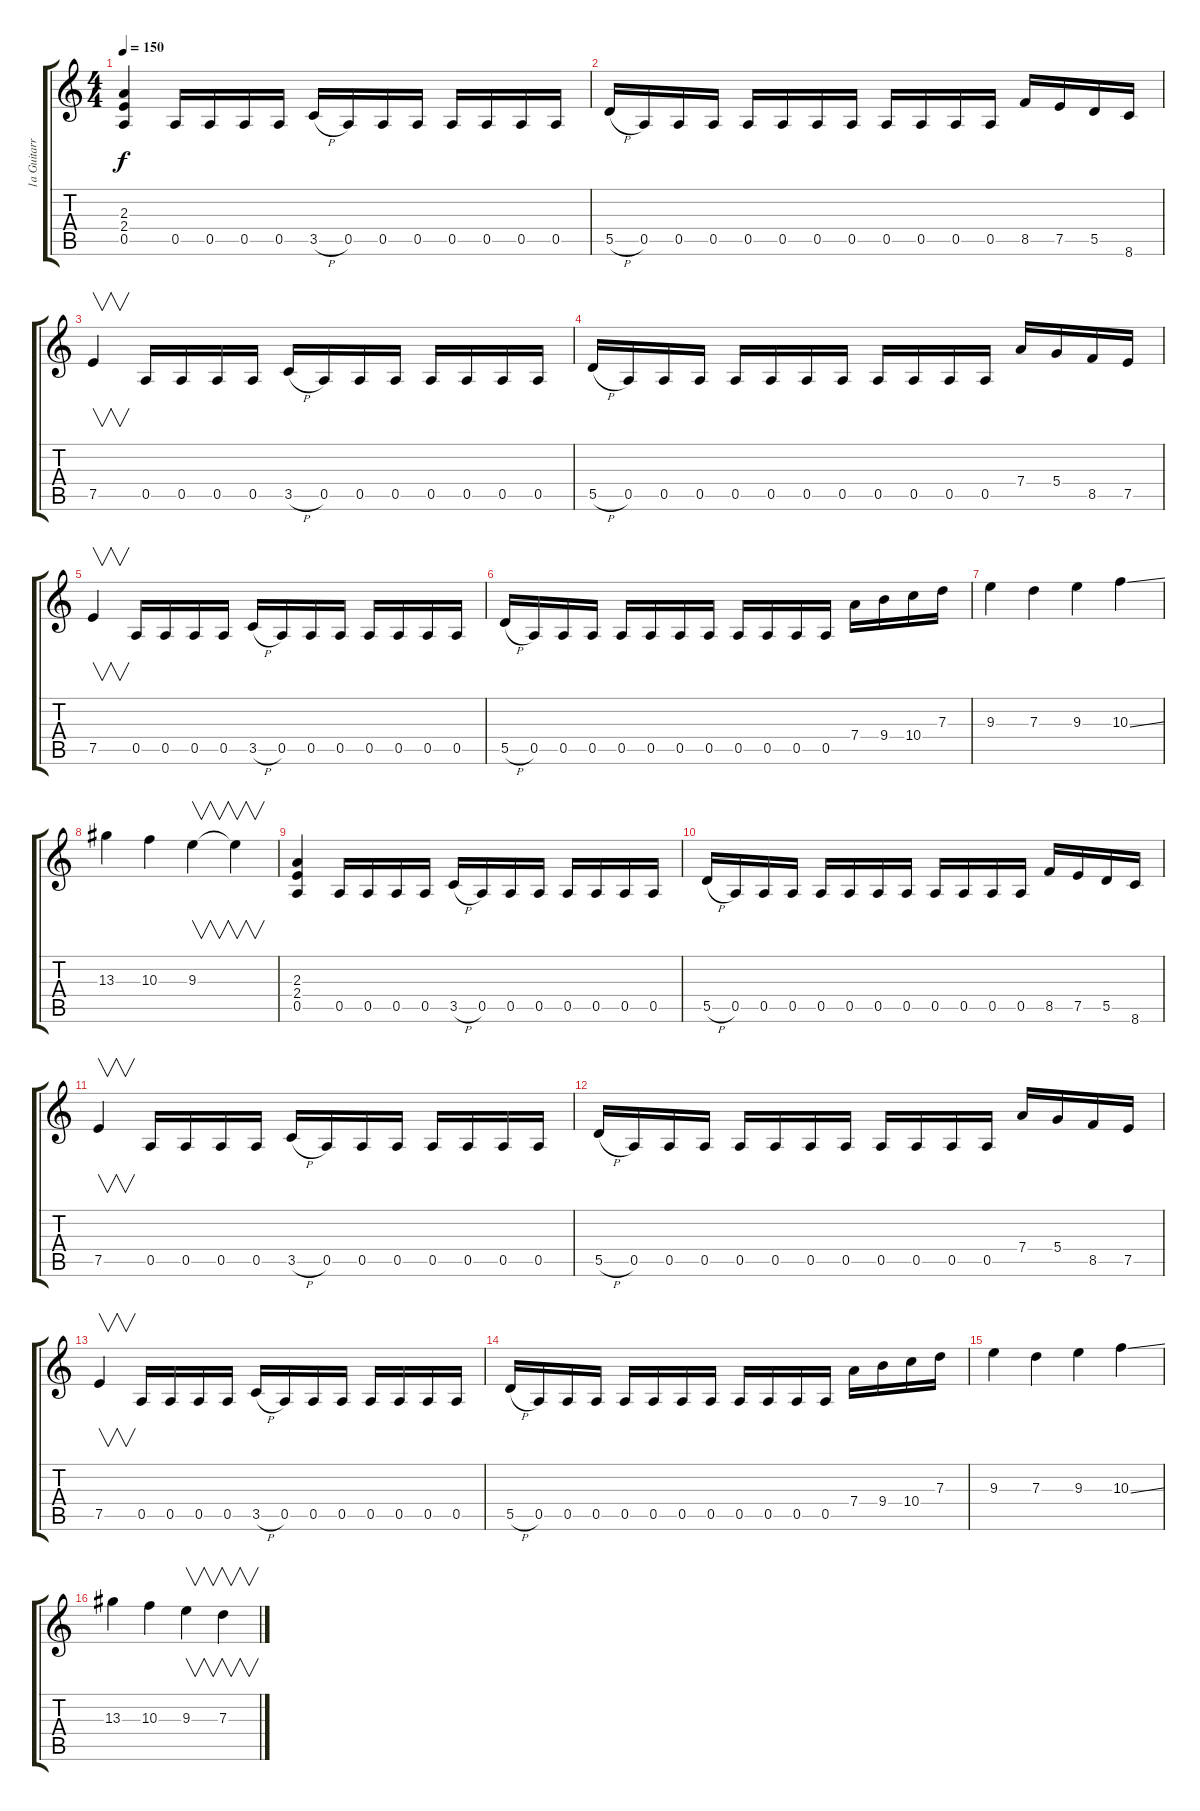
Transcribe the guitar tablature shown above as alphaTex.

\track ("1a Guitarra" "1a Guitarr") {instrument distortionguitar}
\staff {score tabs}
\tuning (E4 B3 G3 D3 A2 E2) {hide}
\ts (4 4)
\tempo 150
\clef g2
\ks c
(2.3 2.4 0.5).4{dy f instrument distortionguitar} 0.5.16 0.5.16 0.5.16 0.5.16 3.5{h}.16 0.5.16 0.5.16 0.5.16 0.5.16 0.5.16 0.5.16 0.5.16 |
5.5{h}.16 0.5.16 0.5.16 0.5.16 0.5.16 0.5.16 0.5.16 0.5.16 0.5.16 0.5.16 0.5.16 0.5.16 8.5.16 7.5.16 5.5.16 8.6.16 |
7.5.4{v} 0.5.16 0.5.16 0.5.16 0.5.16 3.5{h}.16 0.5.16 0.5.16 0.5.16 0.5.16 0.5.16 0.5.16 0.5.16 |
5.5{h}.16 0.5.16 0.5.16 0.5.16 0.5.16 0.5.16 0.5.16 0.5.16 0.5.16 0.5.16 0.5.16 0.5.16 7.4.16 5.4.16 8.5.16 7.5.16 |
7.5.4{v} 0.5.16 0.5.16 0.5.16 0.5.16 3.5{h}.16 0.5.16 0.5.16 0.5.16 0.5.16 0.5.16 0.5.16 0.5.16 |
5.5{h}.16 0.5.16 0.5.16 0.5.16 0.5.16 0.5.16 0.5.16 0.5.16 0.5.16 0.5.16 0.5.16 0.5.16 7.4.16 9.4.16 10.4.16 7.3.16 |
9.3.4 7.3.4 9.3.4 10.3{ss}.4 |
13.3.4 10.3.4 9.3.4{v} 9.3{t}.4{v} |
(2.3 2.4 0.5).4 0.5.16 0.5.16 0.5.16 0.5.16 3.5{h}.16 0.5.16 0.5.16 0.5.16 0.5.16 0.5.16 0.5.16 0.5.16 |
5.5{h}.16 0.5.16 0.5.16 0.5.16 0.5.16 0.5.16 0.5.16 0.5.16 0.5.16 0.5.16 0.5.16 0.5.16 8.5.16 7.5.16 5.5.16 8.6.16 |
7.5.4{v} 0.5.16 0.5.16 0.5.16 0.5.16 3.5{h}.16 0.5.16 0.5.16 0.5.16 0.5.16 0.5.16 0.5.16 0.5.16 |
5.5{h}.16 0.5.16 0.5.16 0.5.16 0.5.16 0.5.16 0.5.16 0.5.16 0.5.16 0.5.16 0.5.16 0.5.16 7.4.16 5.4.16 8.5.16 7.5.16 |
7.5.4{v} 0.5.16 0.5.16 0.5.16 0.5.16 3.5{h}.16 0.5.16 0.5.16 0.5.16 0.5.16 0.5.16 0.5.16 0.5.16 |
5.5{h}.16 0.5.16 0.5.16 0.5.16 0.5.16 0.5.16 0.5.16 0.5.16 0.5.16 0.5.16 0.5.16 0.5.16 7.4.16 9.4.16 10.4.16 7.3.16 |
9.3.4 7.3.4 9.3.4 10.3{ss}.4 |
13.3.4 10.3.4 9.3.4{v} 7.3.4{v}
